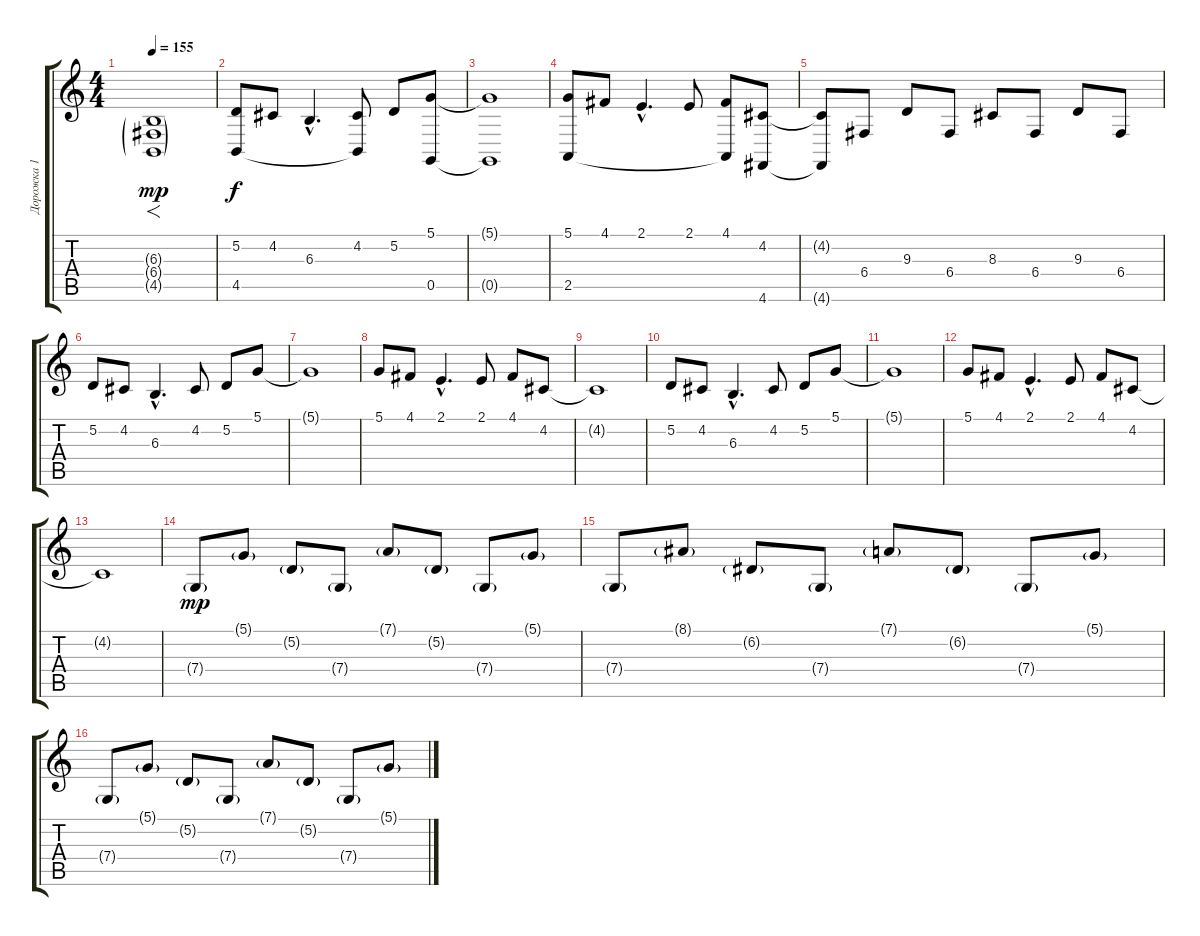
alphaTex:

\track ("Дорожка 1" "Дорожка 1") {instrument stringensemble1}
\staff {score tabs}
\tuning (D4 A3 F3 C3 G2 D2) {hide}
\ts (4 4)
\tempo 155
\clef g2
\ks c
(6.3{g} 6.4{g} 4.5{g}).1{f dy mp instrument stringensemble1} |
(5.2 4.5).8{dy f} 4.2.8 6.3{hac}.4{d} (4.2 4.5{t}).8 5.2.8 (5.1 0.5).8 |
(5.1{t} 0.5{t}).1 |
(5.1 2.5).8 4.1.8 2.1{hac}.4{d} 2.1.8 (4.1 2.5{t}).8 (4.2 4.6).8 |
(4.2{t} 4.6{t}).8 6.4.8 9.3.8 6.4.8 8.3.8 6.4.8 9.3.8 6.4.8 |
5.2.8 4.2.8 6.3{hac}.4{d} 4.2.8 5.2.8 5.1.8 |
5.1{t}.1 |
5.1.8 4.1.8 2.1{hac}.4{d} 2.1.8 4.1.8 4.2.8 |
4.2{t}.1 |
5.2.8 4.2.8 6.3{hac}.4{d} 4.2.8 5.2.8 5.1.8 |
5.1{t}.1 |
5.1.8 4.1.8 2.1{hac}.4{d} 2.1.8 4.1.8 4.2.8 |
4.2{t}.1 |
7.4{g}.8{dy mp} 5.1{g}.8 5.2{g}.8 7.4{g}.8 7.1{g}.8 5.2{g}.8 7.4{g}.8 5.1{g}.8 |
7.4{g}.8 8.1{g}.8 6.2{g}.8 7.4{g}.8 7.1{g}.8 6.2{g}.8 7.4{g}.8 5.1{g}.8 |
7.4{g}.8 5.1{g}.8 5.2{g}.8 7.4{g}.8 7.1{g}.8 5.2{g}.8 7.4{g}.8 5.1{g}.8
